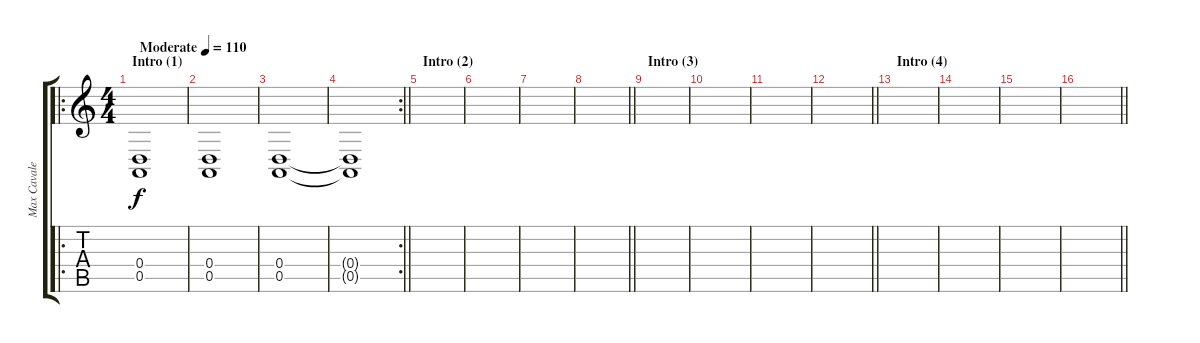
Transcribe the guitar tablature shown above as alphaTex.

\track ("Max Cavalera" "Max Cavale") {instrument gunshot}
\staff {score tabs}
\tuning (E4 B3 G3 D3 A2 D2) {hide}
\ro
\ts (4 4)
\section ("" "Intro (1)")
\tempo (110 "Moderate")
\clef g2
\ks c
(0.4 0.5).1{dy f instrument gunshot} |
(0.4 0.5).1 |
(0.4 0.5).1 |
\rc 2
\barLineRight lightlight
(0.4{t} 0.5{t}).1 |
\section ("" "Intro (2)")
|
|
|
\barLineRight lightlight
|
\section ("" "Intro (3)")
|
|
|
\barLineRight lightlight
|
\section ("" "Intro (4)")
|
|
|
\barLineRight lightlight
